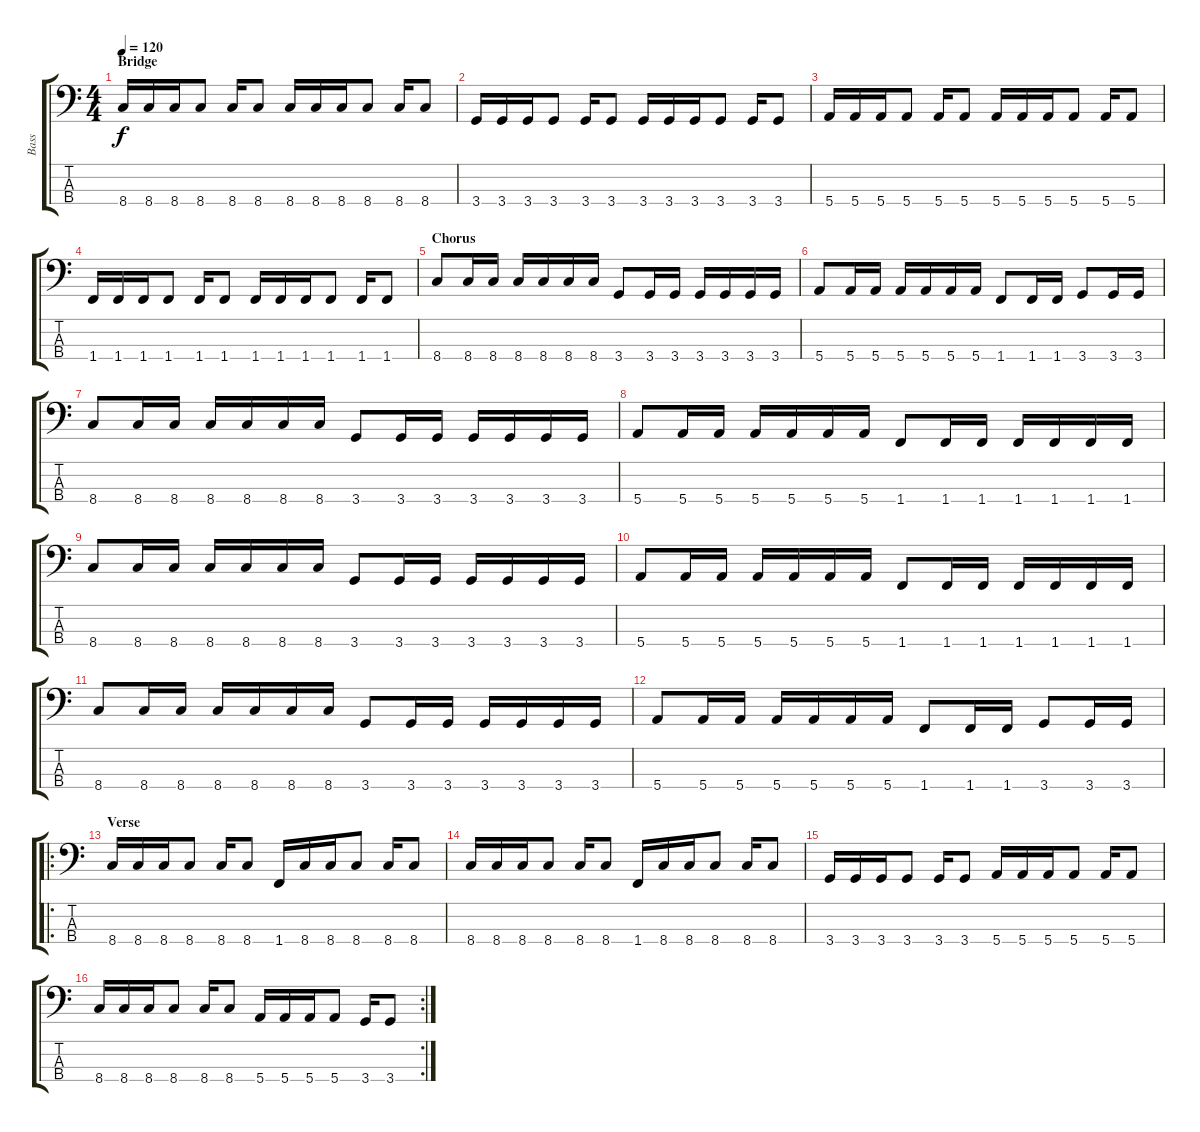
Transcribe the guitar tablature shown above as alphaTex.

\track ("Bass" "Bass") {instrument fretlessbass}
\staff {score tabs}
\tuning (G2 D2 A1 E1) {hide}
\ts (4 4)
\section ("" "Bridge")
\tempo 120
\clef f4
\ks c
8.4.16{dy f} 8.4.16 8.4.16 8.4.8 8.4.16 8.4.8 8.4.16 8.4.16 8.4.16 8.4.8 8.4.16 8.4.8 |
3.4.16 3.4.16 3.4.16 3.4.8 3.4.16 3.4.8 3.4.16 3.4.16 3.4.16 3.4.8 3.4.16 3.4.8 |
5.4.16 5.4.16 5.4.16 5.4.8 5.4.16 5.4.8 5.4.16 5.4.16 5.4.16 5.4.8 5.4.16 5.4.8 |
1.4.16 1.4.16 1.4.16 1.4.8 1.4.16 1.4.8 1.4.16 1.4.16 1.4.16 1.4.8 1.4.16 1.4.8 |
\section ("" "Chorus")
8.4.8 8.4.16 8.4.16 8.4.16 8.4.16 8.4.16 8.4.16 3.4.8 3.4.16 3.4.16 3.4.16 3.4.16 3.4.16 3.4.16 |
5.4.8 5.4.16 5.4.16 5.4.16 5.4.16 5.4.16 5.4.16 1.4.8 1.4.16 1.4.16 3.4.8 3.4.16 3.4.16 |
8.4.8 8.4.16 8.4.16 8.4.16 8.4.16 8.4.16 8.4.16 3.4.8 3.4.16 3.4.16 3.4.16 3.4.16 3.4.16 3.4.16 |
5.4.8 5.4.16 5.4.16 5.4.16 5.4.16 5.4.16 5.4.16 1.4.8 1.4.16 1.4.16 1.4.16 1.4.16 1.4.16 1.4.16 |
8.4.8 8.4.16 8.4.16 8.4.16 8.4.16 8.4.16 8.4.16 3.4.8 3.4.16 3.4.16 3.4.16 3.4.16 3.4.16 3.4.16 |
5.4.8 5.4.16 5.4.16 5.4.16 5.4.16 5.4.16 5.4.16 1.4.8 1.4.16 1.4.16 1.4.16 1.4.16 1.4.16 1.4.16 |
8.4.8 8.4.16 8.4.16 8.4.16 8.4.16 8.4.16 8.4.16 3.4.8 3.4.16 3.4.16 3.4.16 3.4.16 3.4.16 3.4.16 |
5.4.8 5.4.16 5.4.16 5.4.16 5.4.16 5.4.16 5.4.16 1.4.8 1.4.16 1.4.16 3.4.8 3.4.16 3.4.16 |
\ro
\section ("" "Verse")
8.4.16 8.4.16 8.4.16 8.4.8 8.4.16 8.4.8 1.4.16 8.4.16 8.4.16 8.4.8 8.4.16 8.4.8 |
8.4.16 8.4.16 8.4.16 8.4.8 8.4.16 8.4.8 1.4.16 8.4.16 8.4.16 8.4.8 8.4.16 8.4.8 |
3.4.16 3.4.16 3.4.16 3.4.8 3.4.16 3.4.8 5.4.16 5.4.16 5.4.16 5.4.8 5.4.16 5.4.8 |
\rc 2
8.4.16 8.4.16 8.4.16 8.4.8 8.4.16 8.4.8 5.4.16 5.4.16 5.4.16 5.4.8 3.4.16 3.4.8
